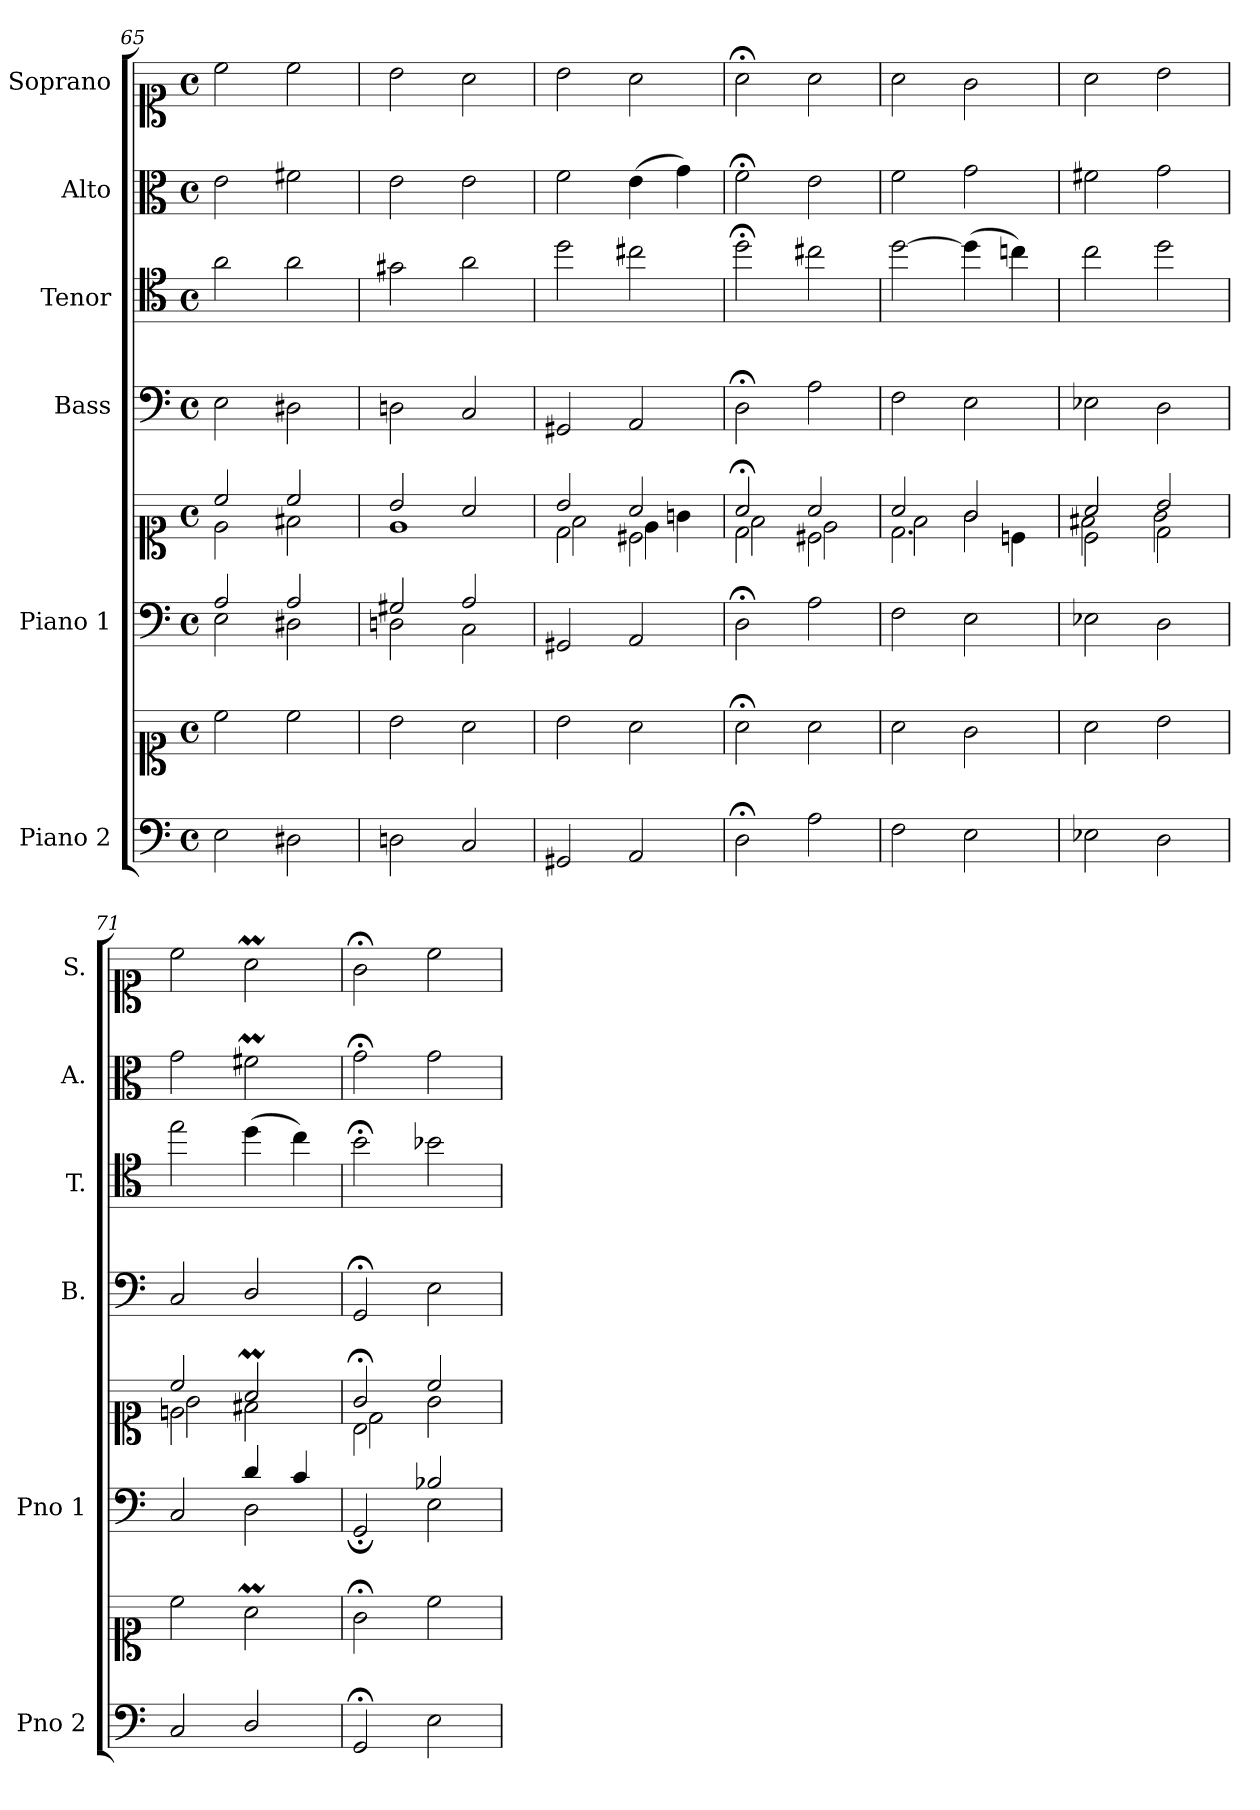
**kern	**kern	**kern	**kern	**kern	**kern	**kern	**kern
*part6	*part6	*part5	*part5	*part4	*part3	*part2	*part1
*staff8	*staff7	*staff6	*staff5	*staff4	*staff3	*staff2	*staff1
*I"Piano 2	*	*I"Piano 1	*	*I"Bass	*I"Tenor	*I"Alto	*I"Soprano
*I'Pno 2	*	*I'Pno 1	*	*I'B.	*I'T.	*I'A.	*I'S.
!!LO:PB:g=z
*clefF4	*clefC1	*clefF4	*clefC1	*clefF4	*clefC4	*clefC3	*clefC1
*	*	*	*	*	*ITrd7c12	*	*
*k[]	*k[]	*k[]	*k[]	*k[]	*k[]	*k[]	*k[]
*M4/4	*M4/4	*M4/4	*M4/4	*M4/4	*M4/4	*M4/4	*M4/4
*met(c)	*met(c)	*met(c)	*met(c)	*met(c)	*met(c)	*met(c)	*met(c)
=65	=65	=65	=65	=65	=65	=65	=65
*	*	*^	*^	*	*	*	*
2E\	2cc\	2A/	2E\	2cc/	2e\	2E\	2A\	2e\	2cc\
2D#X\	2cc\	2A/	2D#X\	2cc/	2f#X\	2D#X\	2A\	2f#X\	2cc\
=66	=66	=66	=66	=66	=66	=66	=66	=66	=66
2Dn\	2b\	2G#X/	2Dn\	2b/	1e\	2Dn\	2G#X\	2e\	2b\
2C/	2a\	2A/	2C\	2a/	.	2C/	2A\	2e\	2a\
*	*	*v	*v	*	*	*	*	*	*
=67	=67	=67	=67	=67	=67	=67	=67	=67
*	*	*	*	*^	*	*	*	*
2GG#X/	2b\	2GG#X/	2b/	2d\	2f\	2GG#X/	2d\	2f\	2b\
2AA/	2a\	2AA/	2a/	2c#X\	4e\	2AA/	2c#X\	(4e\	2a\
.	.	.	.	.	4gn\	.	.	4g\)	.
=68	=68	=68	=68	=68	=68	=68	=68	=68	=68
2D;\	2a;<\	2D;\	2a;</	2d\	2f\	2D;<\	2d;<\	2f;<\	2a;<\
2A\	2a\	2A\	2a/	2c#X\	2e\	2A\	2c#X\	2e\	2a\
=69	=69	=69	=69	=69	=69	=69	=69	=69	=69
2F\	2a\	2F\	2a/	2.d\	2f\	2F\	[>2d\	2f\	2a\
2E\	2g\	2E\	2g/	.	2g\	2E\	(4d\]	2g\	2g\
.	.	.	.	4cn\	.	.	4cn\)	.	.
=70	=70	=70	=70	=70	=70	=70	=70	=70	=70
2E-X\	2a\	2E-X\	2a/	2c\	2f#X\	2E-X\	2c\	2f#X\	2a\
2D\	2b\	2D\	2b/	2d\	2g\	2D\	2d\	2g\	2b\
=71	=71	=71	=71	=71	=71	=71	=71	=71	=71
*	*	*^	*	*	*	*	*	*	*
2C/	2cc\	2ryy	2C/	2cc/	2en\	2g\	2C/	2e\	2g\	2cc\
2D/	2aM\	4d/	2D\	2aM/	2ryy	2f#X\	2D/	(4d\	2f#Xm\	2aM\
.	.	4c/	.	.	.	.	.	4c\)	.	.
=72	=72	=72	=72	=72	=72	=72	=72	=72	=72	=72
2GG;/	2g;<\	2ryy	2GG;/	2g;</	2B\	2d\	2GG;</	2B;<\	2g;<\	2g;<\
2E\	2cc\	2B-X/	2E\	2cc/	2ryy	2g\	2E\	2B-X\	2g\	2cc\
*	*	*v	*v	*	*	*	*	*	*	*
*	*	*	*v	*v	*v	*	*	*	*
=	=	=	=	=	=	=	=
*-	*-	*-	*-	*-	*-	*-	*-
